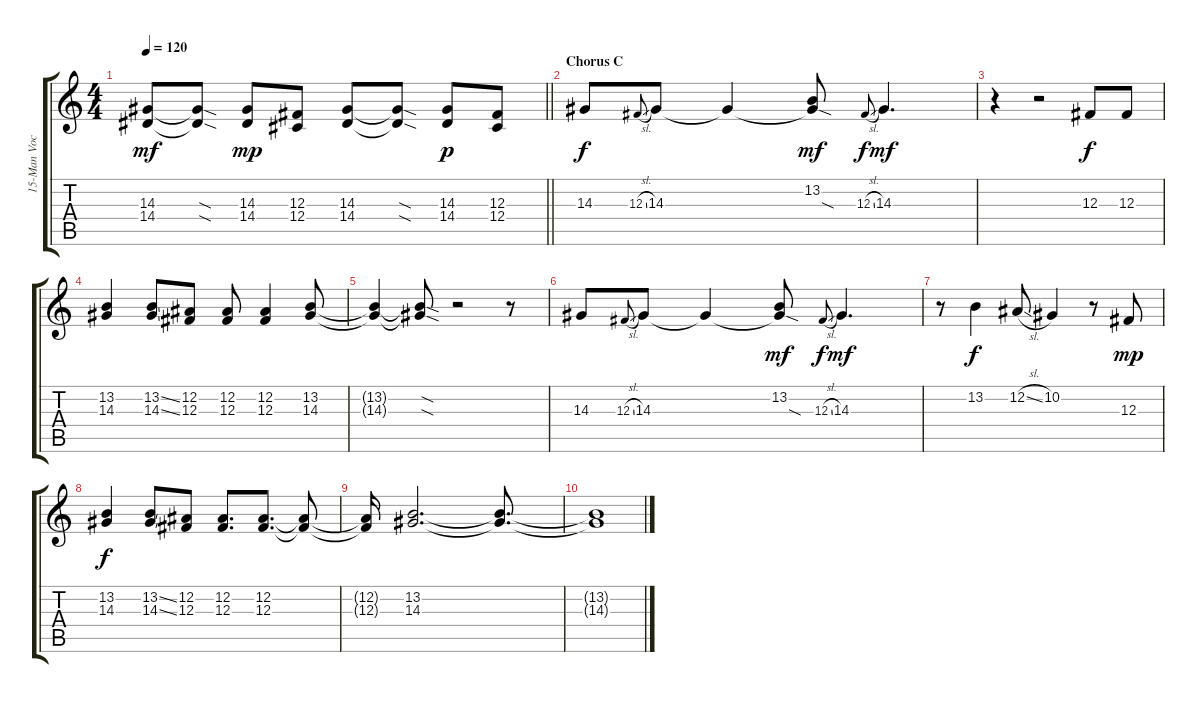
\track ("15-Man Vocals" "15-Man Voc") {instrument choiraahs}
\staff {score tabs}
\tuning (Eb4 Bb3 Gb3 Db3 Ab2 Eb2) {hide}
\ts (4 4)
\tempo 120
\clef g2
\barLineRight lightlight
\ks c
(14.3 14.4).8{dy mf} (14.3{sod t} 14.4{sod t}).8 (14.3 14.4).8{dy mp} (12.3 12.4).8 (14.3 14.4).8 (14.3{sod t} 14.4{sod t}).8 (14.3 14.4).8{dy p} (12.3 12.4).8 |
\section ("" "Chorus C")
14.3.8{dy f} 12.3{sl}.8{gr onbeat} 14.3.8 14.3{t}.4 (13.2 14.3{sod t}).8{dy mf} 12.3{sl}.8{gr onbeat dy f} 14.3.4{d dy mf} |
r.4 r.2 12.3.8{dy f} 12.3.8 |
(13.2 14.3).4 (13.2{ss} 14.3{ss}).8 (12.2 12.3).8 (12.2 12.3).8 (12.2 12.3).4 (13.2 14.3).8 |
(13.2{t} 14.3{t}).4 (13.2{sod t} 14.3{sod t}).8 r.2 r.8 |
14.3.8 12.3{sl}.8{gr onbeat} 14.3.8 14.3{t}.4 (13.2 14.3{sod t}).8{dy mf} 12.3{sl}.8{gr onbeat dy f} 14.3.4{d dy mf} |
r.8 13.2.4{dy f} 12.2{sl}.8 10.2.4 r.8 12.3.8{dy mp} |
(13.2 14.3).4{dy f} (13.2{ss} 14.3{ss}).8 (12.2 12.3).8 (12.2 12.3).8{d} (12.2 12.3).8{d} (12.2{t} 12.3{t}).8 |
(12.2{t} 12.3{t}).16 (13.2 14.3).2{d} (13.2{t} 14.3{t}).8{d} |
(13.2{t} 14.3{t}).1{volume 0}
